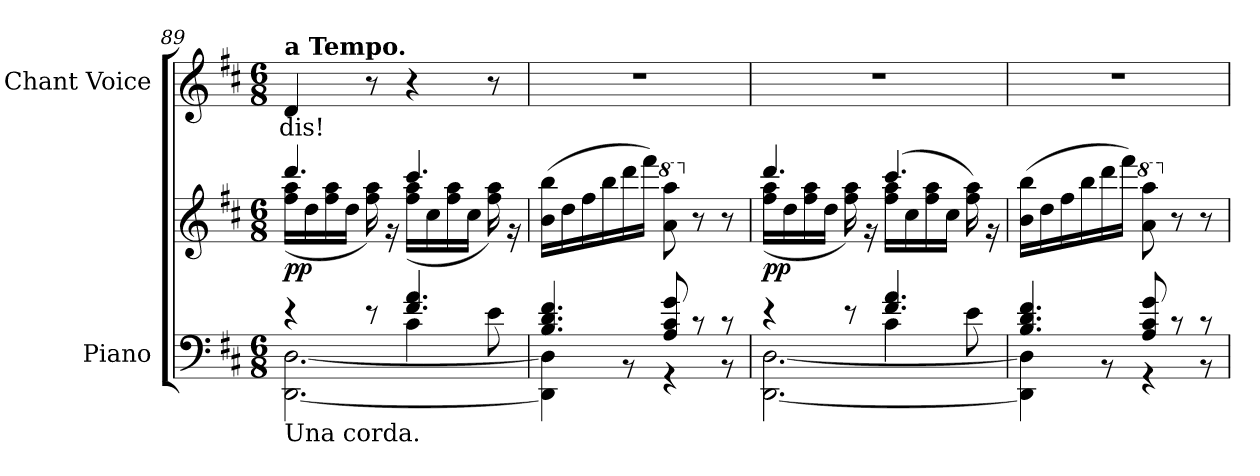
**kern	**kern	**dynam	**kern	**text
*part2	*part2	*part2	*part1	*part1
*staff3	*staff2	*staff2/3	*staff1	*staff1
*I"Piano	*	*	*I"Chant Voice	*
*I'Pno	*	*	*	*
*clefF4	*clefG2	*	*clefG2	*
*k[f#c#]	*k[f#c#]	*	*k[f#c#]	*
*M6/8	*M6/8	*	*M6/8	*
=89	=89	=89	=89	=89
*^	*^	*	*	*
*	*^	*	*	*	*	*
!	!	!	!	!	!	!LO:TX:a:B:t=a Tempo.	!
!LO:TX:b:t=Una corda.	!	!	!	!	!	!	!
!	!	!	!	!	!LO:DY:b	!	!LO:LY:b
4r	[2.DD\ [2.D\	4.ryy	4.ddd/	(>16ff#\ 16aa\LL	pp	4d/	-dis!
.	.	.	.	16dd\	.	.	.
.	.	.	.	16ff#\ 16aa\	.	.	.
.	.	.	.	16dd\JJ	.	.	.
8r	.	.	.	16ff#\ 16aa\)	.	8r	.
.	.	.	.	16r	.	.	.
4.f#/ 4.a/	.	4c#\	4.ccc#/	(>16ff#\ 16aa\LL	.	4r	.
.	.	.	.	16cc#\	.	.	.
.	.	.	.	16ff#\ 16aa\	.	.	.
.	.	.	.	16cc#\JJ	.	.	.
.	.	8e\	.	16ff#\ 16aa\)	.	8r	.
.	.	.	.	16r	.	.	.
*	*v	*v	*	*	*	*	*
*	*	*v	*v	*	*	*
!!LO:LB:g=z
=90	=90	=90	=90	=90	=90
4.B/ 4.d/ 4.f#/	4DD\] 4D\]	(>16b\ 16bb\LL	.	2.r	.
.	.	16dd\	.	.	.
.	.	16ff#\	.	.	.
.	.	16bb\	.	.	.
.	8r	16ddd\	.	.	.
.	.	16fff#\JJ)	.	.	.
*	*	*8va	*	*	*
8A/ 8c#/ 8g/	4r	8aa\ 8aaa\	.	.	.
*	*	*X8va	*	*	*
8r	.	8r	.	.	.
8r	8r	8r	.	.	.
=91	=91	=91	=91	=91	=91
*	*^	*^	*	*	*
!	!	!	!	!	!LO:DY:b	!	!
4r	[2.DD\ [2.D\	4.ryy	4.ddd/	(>16ff#\ 16aa\LL	pp	2.r	.
.	.	.	.	16dd\	.	.	.
.	.	.	.	16ff#\ 16aa\	.	.	.
.	.	.	.	16dd\JJ	.	.	.
8r	.	.	.	16ff#\ 16aa\)	.	.	.
.	.	.	.	16r	.	.	.
4.f#/ 4.a/	.	4c#\	(>4.ccc#/	16ff#\ 16aa\LL	.	.	.
.	.	.	.	16cc#\	.	.	.
.	.	.	.	16ff#\ 16aa\	.	.	.
.	.	.	.	16cc#\JJ	.	.	.
.	.	8e\	.	16ff#\ 16aa\)	.	.	.
.	.	.	.	16r	.	.	.
*	*v	*v	*	*	*	*	*
*	*	*v	*v	*	*	*
!!LO:LB:g=z
=92	=92	=92	=92	=92	=92
4.B/ 4.d/ 4.f#/	4DD\] 4D\]	(>16b\ 16bb\LL	.	2.r	.
.	.	16dd\	.	.	.
.	.	16ff#\	.	.	.
.	.	16bb\	.	.	.
.	8r	16ddd\	.	.	.
.	.	16fff#\JJ)	.	.	.
*	*	*8va	*	*	*
8A/ 8c#/ 8g/	4r	8aa\ 8aaa\	.	.	.
*	*	*X8va	*	*	*
8r	.	8r	.	.	.
8r	8r	8r	.	.	.
*v	*v	*	*	*	*
=	=	=	=	=
*-	*-	*-	*-	*-
